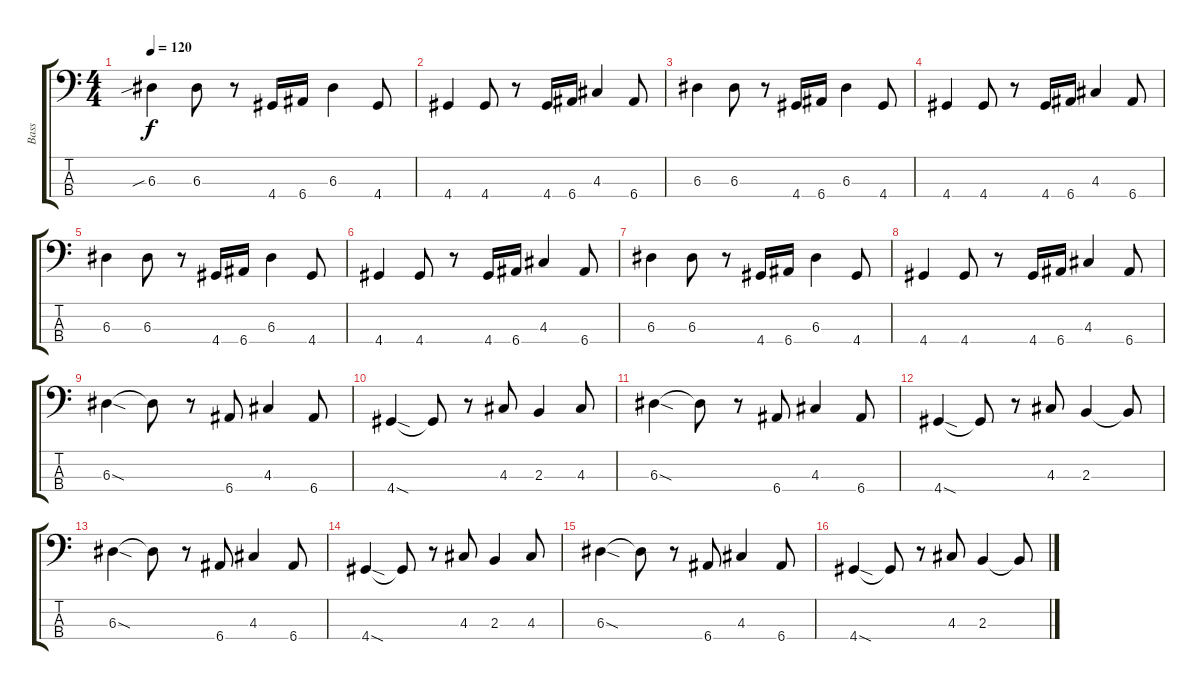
\track ("Bass" "Bass") {instrument acousticbass}
\staff {score tabs}
\tuning (G2 D2 A1 E1) {hide}
\ts (4 4)
\tempo 120
\clef f4
\ks c
6.3{sib}.4{dy f} 6.3.8 r.8 4.4.16 6.4.16 6.3.4 4.4.8 |
4.4.4 4.4.8 r.8 4.4.16 6.4.16 4.3.4 6.4.8 |
6.3.4 6.3.8 r.8 4.4.16 6.4.16 6.3.4 4.4.8 |
4.4.4 4.4.8 r.8 4.4.16 6.4.16 4.3.4 6.4.8 |
6.3.4 6.3.8 r.8 4.4.16 6.4.16 6.3.4 4.4.8 |
4.4.4 4.4.8 r.8 4.4.16 6.4.16 4.3.4 6.4.8 |
6.3.4 6.3.8 r.8 4.4.16 6.4.16 6.3.4 4.4.8 |
4.4.4 4.4.8 r.8 4.4.16 6.4.16 4.3.4 6.4.8 |
6.3{sod}.4 6.3{t}.8 r.8 6.4.8 4.3.4 6.4.8 |
4.4{sod}.4 4.4{t}.8 r.8 4.3.8 2.3.4 4.3.8 |
6.3{sod}.4 6.3{t}.8 r.8 6.4.8 4.3.4 6.4.8 |
4.4{sod}.4 4.4{t}.8 r.8 4.3.8 2.3.4 2.3{t}.8 |
6.3{sod}.4 6.3{t}.8 r.8 6.4.8 4.3.4 6.4.8 |
4.4{sod}.4 4.4{t}.8 r.8 4.3.8 2.3.4 4.3.8 |
6.3{sod}.4 6.3{t}.8 r.8 6.4.8 4.3.4 6.4.8 |
4.4{sod}.4 4.4{t}.8 r.8 4.3.8 2.3.4 2.3{t}.8
